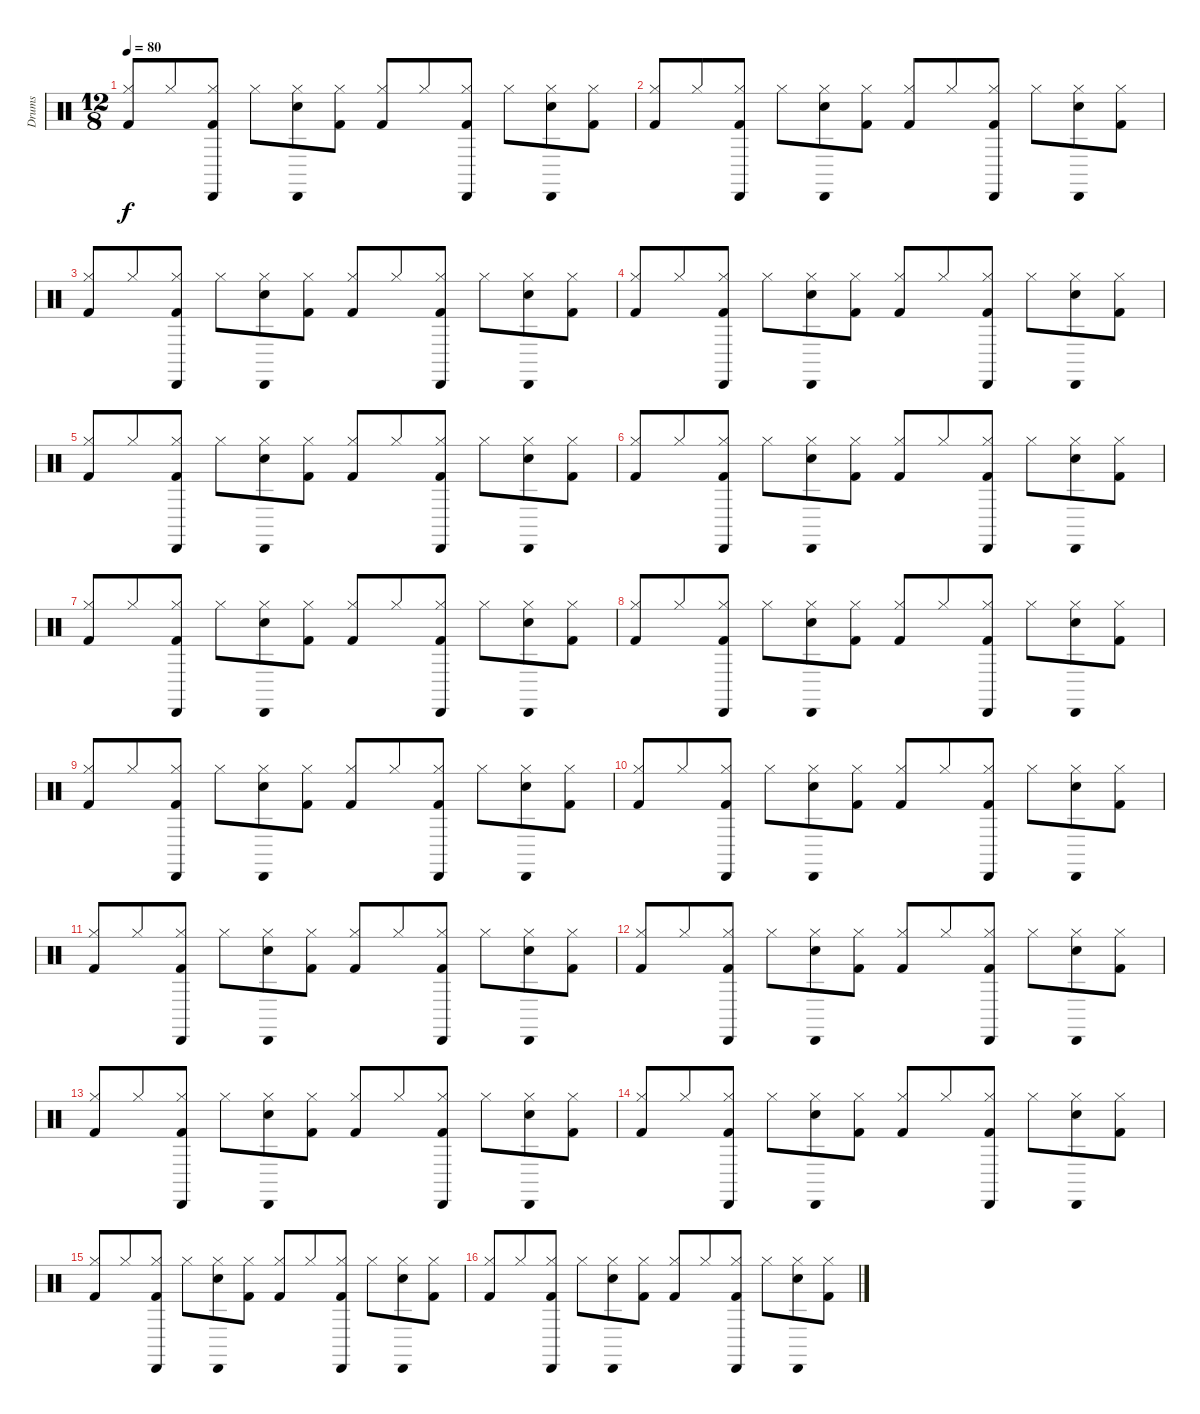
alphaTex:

\track ("Drums" "Drums") {instrument percussion}
\staff {score}
\articulation defaults
\ts (12 8)
\tempo 80
\clef neutral
\ks c
("Hi-Hat (closed)" "Kick (hit) 2").8{dy f} "Hi-Hat (closed)".8 ("Hi-Hat (closed)" "Kick (hit) 2" "Cabasa (hit)").8 "Hi-Hat (closed)".8 ("Hi-Hat (closed)" "Snare (hit) 2" "Cabasa (hit)").8 ("Hi-Hat (closed)" "Kick (hit) 2").8 ("Hi-Hat (closed)" "Kick (hit) 2").8 "Hi-Hat (closed)".8 ("Hi-Hat (closed)" "Kick (hit) 2" "Cabasa (hit)").8 "Hi-Hat (closed)".8 ("Hi-Hat (closed)" "Snare (hit) 2" "Cabasa (hit)").8 ("Hi-Hat (closed)" "Kick (hit) 2").8 |
("Hi-Hat (closed)" "Kick (hit) 2").8 "Hi-Hat (closed)".8 ("Hi-Hat (closed)" "Kick (hit) 2" "Cabasa (hit)").8 "Hi-Hat (closed)".8 ("Hi-Hat (closed)" "Snare (hit) 2" "Cabasa (hit)").8 ("Hi-Hat (closed)" "Kick (hit) 2").8 ("Hi-Hat (closed)" "Kick (hit) 2").8 "Hi-Hat (closed)".8 ("Hi-Hat (closed)" "Kick (hit) 2" "Cabasa (hit)").8 "Hi-Hat (closed)".8 ("Hi-Hat (closed)" "Snare (hit) 2" "Cabasa (hit)").8 ("Hi-Hat (closed)" "Kick (hit) 2").8 |
("Hi-Hat (closed)" "Kick (hit) 2").8 "Hi-Hat (closed)".8 ("Hi-Hat (closed)" "Kick (hit) 2" "Cabasa (hit)").8 "Hi-Hat (closed)".8 ("Hi-Hat (closed)" "Snare (hit) 2" "Cabasa (hit)").8 ("Hi-Hat (closed)" "Kick (hit) 2").8 ("Hi-Hat (closed)" "Kick (hit) 2").8 "Hi-Hat (closed)".8 ("Hi-Hat (closed)" "Kick (hit) 2" "Cabasa (hit)").8 "Hi-Hat (closed)".8 ("Hi-Hat (closed)" "Snare (hit) 2" "Cabasa (hit)").8 ("Hi-Hat (closed)" "Kick (hit) 2").8 |
("Hi-Hat (closed)" "Kick (hit) 2").8 "Hi-Hat (closed)".8 ("Hi-Hat (closed)" "Kick (hit) 2" "Cabasa (hit)").8 "Hi-Hat (closed)".8 ("Hi-Hat (closed)" "Snare (hit) 2" "Cabasa (hit)").8 ("Hi-Hat (closed)" "Kick (hit) 2").8 ("Hi-Hat (closed)" "Kick (hit) 2").8 "Hi-Hat (closed)".8 ("Hi-Hat (closed)" "Kick (hit) 2" "Cabasa (hit)").8 "Hi-Hat (closed)".8 ("Hi-Hat (closed)" "Snare (hit) 2" "Cabasa (hit)").8 ("Hi-Hat (closed)" "Kick (hit) 2").8 |
("Hi-Hat (closed)" "Kick (hit) 2").8 "Hi-Hat (closed)".8 ("Hi-Hat (closed)" "Kick (hit) 2" "Cabasa (hit)").8 "Hi-Hat (closed)".8 ("Hi-Hat (closed)" "Snare (hit) 2" "Cabasa (hit)").8 ("Hi-Hat (closed)" "Kick (hit) 2").8 ("Hi-Hat (closed)" "Kick (hit) 2").8 "Hi-Hat (closed)".8 ("Hi-Hat (closed)" "Kick (hit) 2" "Cabasa (hit)").8 "Hi-Hat (closed)".8 ("Hi-Hat (closed)" "Snare (hit) 2" "Cabasa (hit)").8 ("Hi-Hat (closed)" "Kick (hit) 2").8 |
("Hi-Hat (closed)" "Kick (hit) 2").8 "Hi-Hat (closed)".8 ("Hi-Hat (closed)" "Kick (hit) 2" "Cabasa (hit)").8 "Hi-Hat (closed)".8 ("Hi-Hat (closed)" "Snare (hit) 2" "Cabasa (hit)").8 ("Hi-Hat (closed)" "Kick (hit) 2").8 ("Hi-Hat (closed)" "Kick (hit) 2").8 "Hi-Hat (closed)".8 ("Hi-Hat (closed)" "Kick (hit) 2" "Cabasa (hit)").8 "Hi-Hat (closed)".8 ("Hi-Hat (closed)" "Snare (hit) 2" "Cabasa (hit)").8 ("Hi-Hat (closed)" "Kick (hit) 2").8 |
("Hi-Hat (closed)" "Kick (hit) 2").8 "Hi-Hat (closed)".8 ("Hi-Hat (closed)" "Kick (hit) 2" "Cabasa (hit)").8 "Hi-Hat (closed)".8 ("Hi-Hat (closed)" "Snare (hit) 2" "Cabasa (hit)").8 ("Hi-Hat (closed)" "Kick (hit) 2").8 ("Hi-Hat (closed)" "Kick (hit) 2").8 "Hi-Hat (closed)".8 ("Hi-Hat (closed)" "Kick (hit) 2" "Cabasa (hit)").8 "Hi-Hat (closed)".8 ("Hi-Hat (closed)" "Snare (hit) 2" "Cabasa (hit)").8 ("Hi-Hat (closed)" "Kick (hit) 2").8 |
("Hi-Hat (closed)" "Kick (hit) 2").8 "Hi-Hat (closed)".8 ("Hi-Hat (closed)" "Kick (hit) 2" "Cabasa (hit)").8 "Hi-Hat (closed)".8 ("Hi-Hat (closed)" "Snare (hit) 2" "Cabasa (hit)").8 ("Hi-Hat (closed)" "Kick (hit) 2").8 ("Hi-Hat (closed)" "Kick (hit) 2").8 "Hi-Hat (closed)".8 ("Hi-Hat (closed)" "Kick (hit) 2" "Cabasa (hit)").8 "Hi-Hat (closed)".8 ("Hi-Hat (closed)" "Snare (hit) 2" "Cabasa (hit)").8 ("Hi-Hat (closed)" "Kick (hit) 2").8 |
("Hi-Hat (closed)" "Kick (hit) 2").8 "Hi-Hat (closed)".8 ("Hi-Hat (closed)" "Kick (hit) 2" "Cabasa (hit)").8 "Hi-Hat (closed)".8 ("Hi-Hat (closed)" "Snare (hit) 2" "Cabasa (hit)").8 ("Hi-Hat (closed)" "Kick (hit) 2").8 ("Hi-Hat (closed)" "Kick (hit) 2").8 "Hi-Hat (closed)".8 ("Hi-Hat (closed)" "Kick (hit) 2" "Cabasa (hit)").8 "Hi-Hat (closed)".8 ("Hi-Hat (closed)" "Snare (hit) 2" "Cabasa (hit)").8 ("Hi-Hat (closed)" "Kick (hit) 2").8 |
("Hi-Hat (closed)" "Kick (hit) 2").8 "Hi-Hat (closed)".8 ("Hi-Hat (closed)" "Kick (hit) 2" "Cabasa (hit)").8 "Hi-Hat (closed)".8 ("Hi-Hat (closed)" "Snare (hit) 2" "Cabasa (hit)").8 ("Hi-Hat (closed)" "Kick (hit) 2").8 ("Hi-Hat (closed)" "Kick (hit) 2").8 "Hi-Hat (closed)".8 ("Hi-Hat (closed)" "Kick (hit) 2" "Cabasa (hit)").8 "Hi-Hat (closed)".8 ("Hi-Hat (closed)" "Snare (hit) 2" "Cabasa (hit)").8 ("Hi-Hat (closed)" "Kick (hit) 2").8 |
("Hi-Hat (closed)" "Kick (hit) 2").8 "Hi-Hat (closed)".8 ("Hi-Hat (closed)" "Kick (hit) 2" "Cabasa (hit)").8 "Hi-Hat (closed)".8 ("Hi-Hat (closed)" "Snare (hit) 2" "Cabasa (hit)").8 ("Hi-Hat (closed)" "Kick (hit) 2").8 ("Hi-Hat (closed)" "Kick (hit) 2").8 "Hi-Hat (closed)".8 ("Hi-Hat (closed)" "Kick (hit) 2" "Cabasa (hit)").8 "Hi-Hat (closed)".8 ("Hi-Hat (closed)" "Snare (hit) 2" "Cabasa (hit)").8 ("Hi-Hat (closed)" "Kick (hit) 2").8 |
("Hi-Hat (closed)" "Kick (hit) 2").8 "Hi-Hat (closed)".8 ("Hi-Hat (closed)" "Kick (hit) 2" "Cabasa (hit)").8 "Hi-Hat (closed)".8 ("Hi-Hat (closed)" "Snare (hit) 2" "Cabasa (hit)").8 ("Hi-Hat (closed)" "Kick (hit) 2").8 ("Hi-Hat (closed)" "Kick (hit) 2").8 "Hi-Hat (closed)".8 ("Hi-Hat (closed)" "Kick (hit) 2" "Cabasa (hit)").8 "Hi-Hat (closed)".8 ("Hi-Hat (closed)" "Snare (hit) 2" "Cabasa (hit)").8 ("Hi-Hat (closed)" "Kick (hit) 2").8 |
("Hi-Hat (closed)" "Kick (hit) 2").8 "Hi-Hat (closed)".8 ("Hi-Hat (closed)" "Kick (hit) 2" "Cabasa (hit)").8 "Hi-Hat (closed)".8 ("Hi-Hat (closed)" "Snare (hit) 2" "Cabasa (hit)").8 ("Hi-Hat (closed)" "Kick (hit) 2").8 ("Hi-Hat (closed)" "Kick (hit) 2").8 "Hi-Hat (closed)".8 ("Hi-Hat (closed)" "Kick (hit) 2" "Cabasa (hit)").8 "Hi-Hat (closed)".8 ("Hi-Hat (closed)" "Snare (hit) 2" "Cabasa (hit)").8 ("Hi-Hat (closed)" "Kick (hit) 2").8 |
("Hi-Hat (closed)" "Kick (hit) 2").8 "Hi-Hat (closed)".8 ("Hi-Hat (closed)" "Kick (hit) 2" "Cabasa (hit)").8 "Hi-Hat (closed)".8 ("Hi-Hat (closed)" "Snare (hit) 2" "Cabasa (hit)").8 ("Hi-Hat (closed)" "Kick (hit) 2").8 ("Hi-Hat (closed)" "Kick (hit) 2").8 "Hi-Hat (closed)".8 ("Hi-Hat (closed)" "Kick (hit) 2" "Cabasa (hit)").8 "Hi-Hat (closed)".8 ("Hi-Hat (closed)" "Snare (hit) 2" "Cabasa (hit)").8 ("Hi-Hat (closed)" "Kick (hit) 2").8 |
("Hi-Hat (closed)" "Kick (hit) 2").8 "Hi-Hat (closed)".8 ("Hi-Hat (closed)" "Kick (hit) 2" "Cabasa (hit)").8 "Hi-Hat (closed)".8 ("Hi-Hat (closed)" "Snare (hit) 2" "Cabasa (hit)").8 ("Hi-Hat (closed)" "Kick (hit) 2").8 ("Hi-Hat (closed)" "Kick (hit) 2").8 "Hi-Hat (closed)".8 ("Hi-Hat (closed)" "Kick (hit) 2" "Cabasa (hit)").8 "Hi-Hat (closed)".8 ("Hi-Hat (closed)" "Snare (hit) 2" "Cabasa (hit)").8 ("Hi-Hat (closed)" "Kick (hit) 2").8 |
("Hi-Hat (closed)" "Kick (hit) 2").8 "Hi-Hat (closed)".8 ("Hi-Hat (closed)" "Kick (hit) 2" "Cabasa (hit)").8 "Hi-Hat (closed)".8 ("Hi-Hat (closed)" "Snare (hit) 2" "Cabasa (hit)").8 ("Hi-Hat (closed)" "Kick (hit) 2").8 ("Hi-Hat (closed)" "Kick (hit) 2").8 "Hi-Hat (closed)".8 ("Hi-Hat (closed)" "Kick (hit) 2" "Cabasa (hit)").8 "Hi-Hat (closed)".8 ("Hi-Hat (closed)" "Snare (hit) 2" "Cabasa (hit)").8 ("Hi-Hat (closed)" "Kick (hit) 2").8
